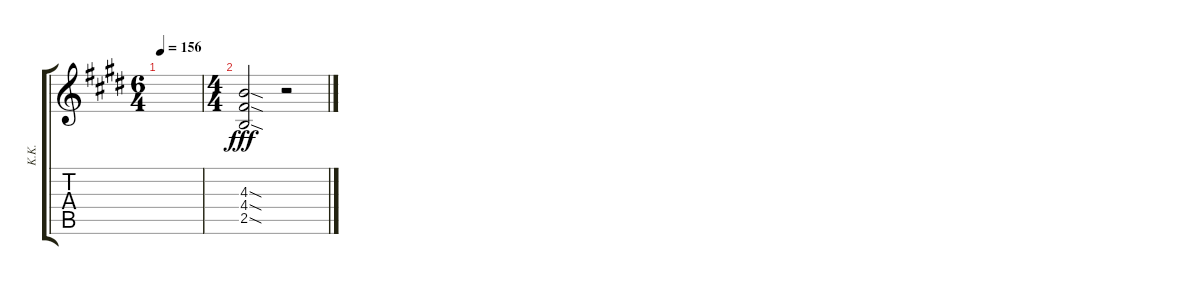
\track ("K.K." "K.K.") {instrument overdrivenguitar}
\staff {score tabs}
\tuning (E4 B3 G3 D3 A2 E2) {hide}
\ts (6 4)
\tempo 156
\clef g2
\ks e
|
\ts (4 4)
(4.3{sod} 4.4{sod} 2.5{sod}).2{dy fff} r.2
